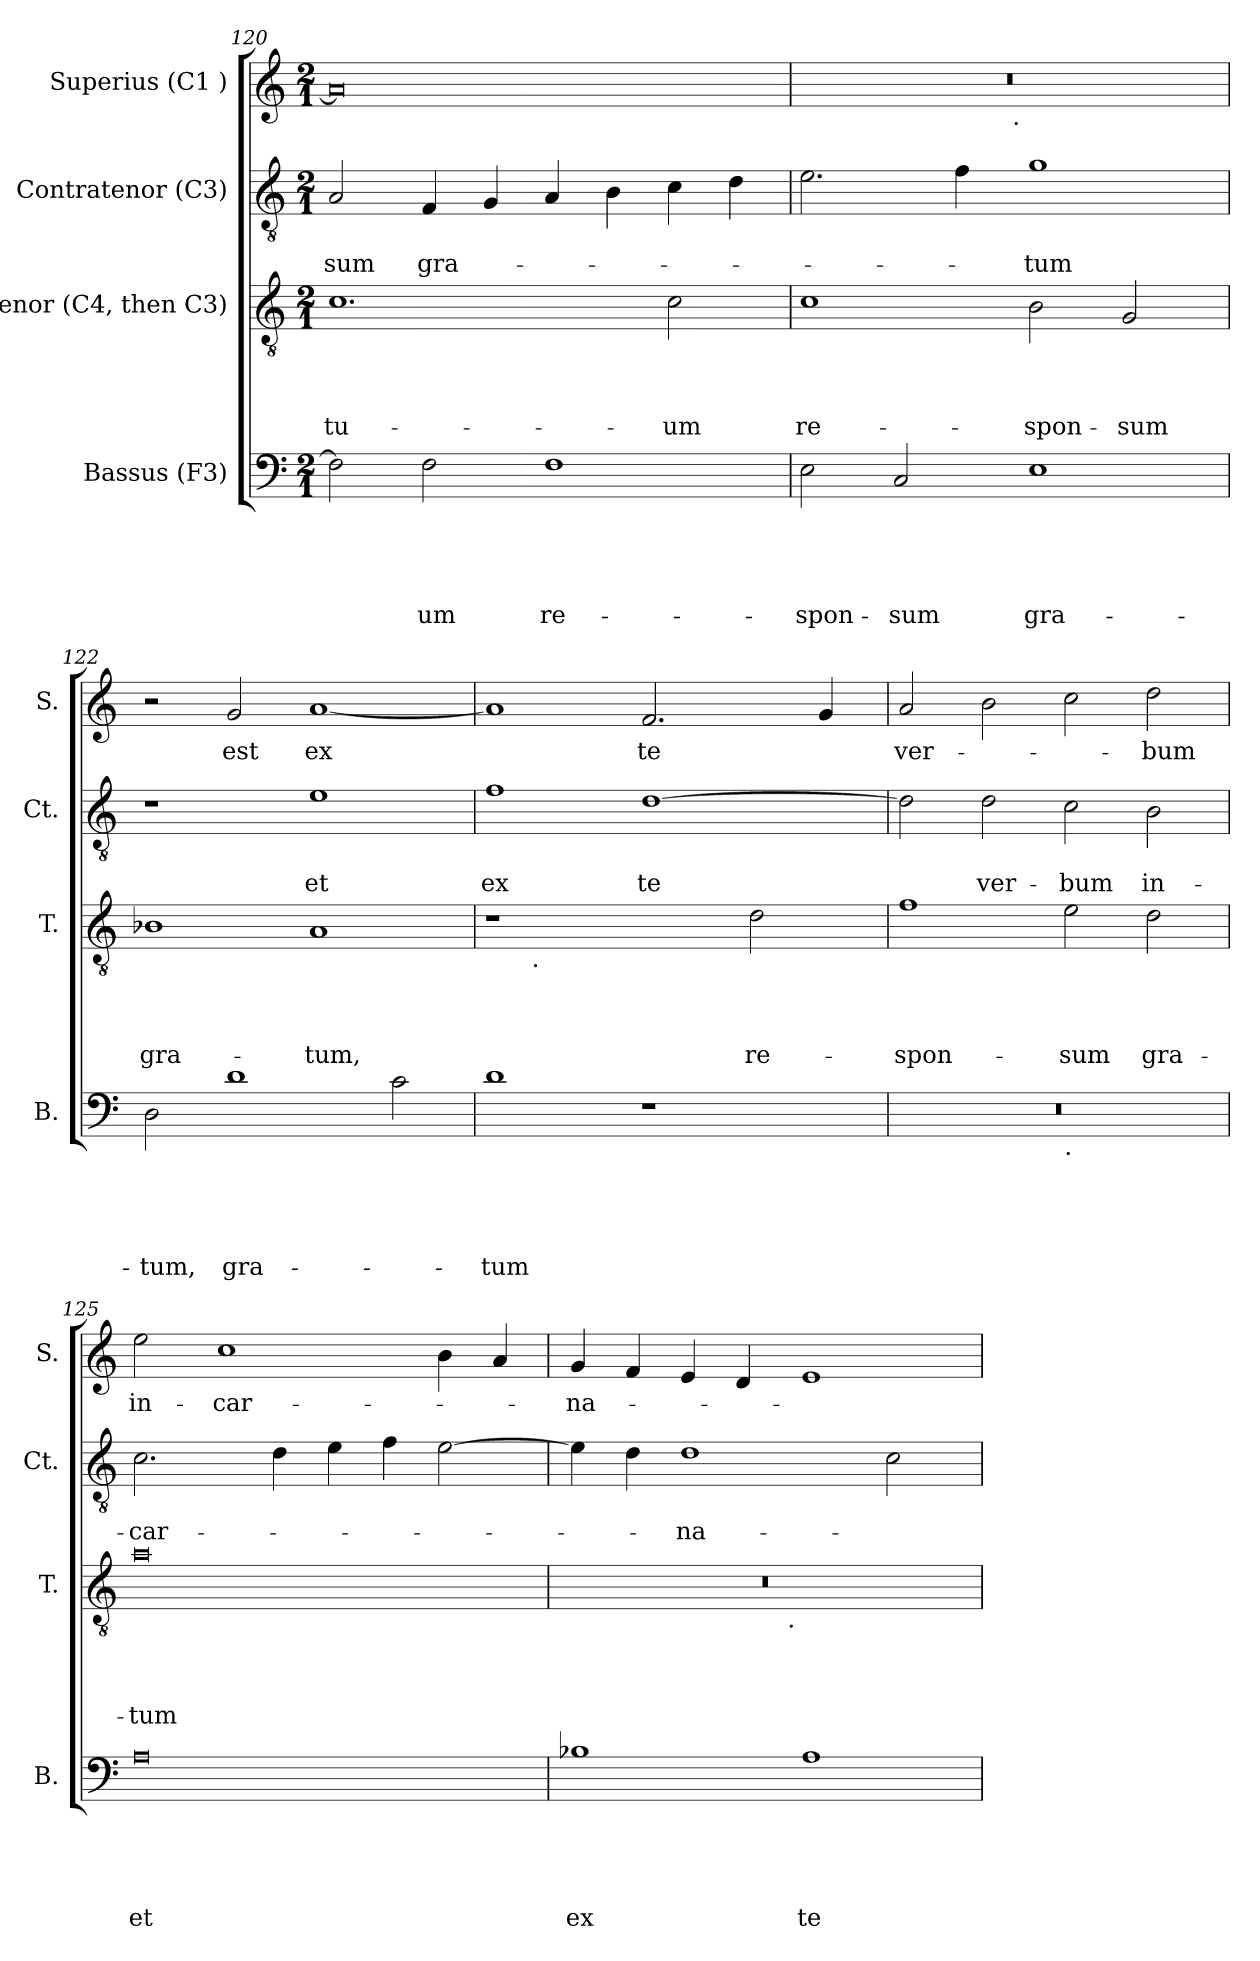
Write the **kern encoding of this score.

**kern	**text	**text	**text	**text	**text	**kern	**text	**text	**text	**text	**kern	**text	**text	**kern	**text
*part4	*part4	*part4	*part4	*part4	*part4	*part3	*part3	*part3	*part3	*part3	*part2	*part2	*part2	*part1	*part1
*staff4	*staff4	*staff4	*staff4	*staff4	*staff4	*staff3	*staff3	*staff3	*staff3	*staff3	*staff2	*staff2	*staff2	*staff1	*staff1
*I"Bassus (F3)	*	*	*	*	*	*I"Tenor (C4, then C3)	*	*	*	*	*I"Contratenor (C3)	*	*	*I"Superius (C1 )	*
*I'B.	*	*	*	*	*	*I'T.	*	*	*	*	*I'Ct.	*	*	*I'S.	*
*clefF4	*	*	*	*	*	*clefGv2	*	*	*	*	*clefGv2	*	*	*clefG2	*
*k[]	*	*	*	*	*	*k[]	*	*	*	*	*k[]	*	*	*k[]	*
*C:	*	*	*	*	*	*C:	*	*	*	*	*C:	*	*	*C:	*
*M2/1	*	*	*	*	*	*M2/1	*	*	*	*	*M2/1	*	*	*M2/1	*
=120	=120	=120	=120	=120	=120	=120	=120	=120	=120	=120	=120	=120	=120	=120	=120
!	!	!	!	!	!	!	!	!	!	!LO:LY:b	!	!	!LO:LY:b	!	!
2F\]	.	.	.	.	.	1.c	.	.	.	tu-	2A/	.	-sum	0a]	.
!	!	!	!	!	!LO:LY:b	!	!	!	!	!	!	!	!LO:LY:b	!	!
2F\	.	.	.	.	-um	.	.	.	.	.	4F/	.	gra-	.	.
.	.	.	.	.	.	.	.	.	.	.	4G/	.	.	.	.
!	!	!	!	!	!LO:LY:b	!	!	!	!	!	!	!	!	!	!
1F	.	.	.	.	re-	.	.	.	.	.	4A/	.	.	.	.
.	.	.	.	.	.	.	.	.	.	.	4B\	.	.	.	.
!	!	!	!	!	!	!	!	!	!	!LO:LY:b	!	!	!	!	!
.	.	.	.	.	.	2c\	.	.	.	-um	4c\	.	.	.	.
.	.	.	.	.	.	.	.	.	.	.	4d\	.	.	.	.
=121	=121	=121	=121	=121	=121	=121	=121	=121	=121	=121	=121	=121	=121	=121	=121
!	!	!	!	!	!LO:LY:b	!	!	!	!	!LO:LY:b	!	!	!	!	!
*	*	*	*	*	*	*	*	*	*	*	*	*	*	*^	*
2E\	.	.	.	.	-spon-	1c	.	.	.	re-	2.e\	.	.	0r	2ryy	.
!	!	!	!	!	!LO:LY:b:rj	!	!	!	!	!	!	!	!	!	!	!
2C/	.	.	.	.	-sum	.	.	.	.	.	.	.	.	.	4...ryy	.
.	.	.	.	.	.	.	.	.	.	.	4f\	.	.	.	.	.
!	!	!	!	!	!	!	!	!	!	!	!	!	!	!	!LO:TX:b:t=.	!
.	.	.	.	.	.	.	.	.	.	.	.	.	.	.	1ryy	.
!	!	!	!	!	!LO:LY:b	!	!	!	!	!LO:LY:b	!	!	!LO:LY:b	!	!	!
1E	.	.	.	.	gra-	2B\	.	.	.	-spon-	1g	.	-tum	.	.	.
!	!	!	!	!	!	!	!	!	!	!LO:LY:b:rj	!	!	!	!	!	!
.	.	.	.	.	.	2G/	.	.	.	-sum	.	.	.	.	.	.
.	.	.	.	.	.	.	.	.	.	.	.	.	.	.	32ryy	.
!!LO:PB:g=z
=122	=122	=122	=122	=122	=122	=122	=122	=122	=122	=122	=122	=122	=122	=122	=122	=122
!	!	!	!	!	!LO:LY:b	!	!	!	!	!LO:LY:b	!	!	!	!	!	!
*	*	*	*	*	*	*	*	*	*	*	*	*	*	*v	*v	*
2D\	.	.	.	.	-tum,	1B-	.	.	.	gra-	1r	.	.	2r	.
!	!	!	!	!	!LO:LY:b	!	!	!	!	!	!	!	!	!	!LO:LY:b
1d	.	.	.	.	gra-	.	.	.	.	.	.	.	.	2g/	est
!	!	!	!	!	!	!	!	!	!	!LO:LY:b	!	!	!LO:LY:b	!	!LO:LY:b
.	.	.	.	.	.	1A	.	.	.	-tum,	1e	.	et	[<1a	ex
2c\	.	.	.	.	.	.	.	.	.	.	.	.	.	.	.
=123	=123	=123	=123	=123	=123	=123	=123	=123	=123	=123	=123	=123	=123	=123	=123
!	!	!	!	!	!LO:LY:b	!	!	!	!	!	!	!	!LO:LY:b	!	!
*	*	*	*	*	*	*^	*	*	*	*	*	*	*	*	*
1d	.	.	.	.	-tum	1r	8.ryy	.	.	.	.	1f	.	ex	1a]	.
!	!	!	!	!	!	!	!LO:TX:b:t=.	!	!	!	!	!	!	!	!	!
.	.	.	.	.	.	.	1ryy	.	.	.	.	.	.	.	.	.
!	!	!	!	!	!	!	!	!	!	!	!	!	!	!LO:LY:b	!	!LO:LY:b
1r	.	.	.	.	.	2ryy	.	.	.	.	.	[>1d	.	te	2.f/	te
.	.	.	.	.	.	.	2ryy	.	.	.	.	.	.	.	.	.
!	!	!	!	!	!	!	!	!	!	!	!LO:LY:b	!	!	!	!	!
.	.	.	.	.	.	2d\	.	.	.	.	re-	.	.	.	.	.
.	.	.	.	.	.	.	4ryy	.	.	.	.	.	.	.	.	.
.	.	.	.	.	.	.	.	.	.	.	.	.	.	.	4g/	.
.	.	.	.	.	.	.	16ryy	.	.	.	.	.	.	.	.	.
=124	=124	=124	=124	=124	=124	=124	=124	=124	=124	=124	=124	=124	=124	=124	=124	=124
!	!	!	!	!	!	!	!	!	!	!	!LO:LY:b	!	!	!	!	!LO:LY:b
*^	*	*	*	*	*	*v	*v	*	*	*	*	*	*	*	*	*
0r	1ryy	.	.	.	.	.	1f	.	.	.	-spon-	2d\]	.	.	2a/	ver-
!	!	!	!	!	!	!	!	!	!	!	!	!	!	!LO:LY:b	!	!
.	.	.	.	.	.	.	.	.	.	.	.	2d\	.	ver-	2b\	.
!	!LO:TX:b:t=.	!	!	!	!	!	!	!	!	!	!	!	!	!	!	!
!	!	!	!	!	!	!	!	!	!	!	!LO:LY:b	!	!	!LO:LY:b	!	!
.	1ryy	.	.	.	.	.	2e\	.	.	.	-sum	2c\	.	-bum	2cc\	.
!	!	!	!	!	!	!	!	!	!	!	!LO:LY:b	!	!	!LO:LY:b	!	!LO:LY:b
.	.	.	.	.	.	.	2d\	.	.	.	gra-	2B\	.	in-	2dd\	-bum
=125	=125	=125	=125	=125	=125	=125	=125	=125	=125	=125	=125	=125	=125	=125	=125	=125
!	!	!	!	!	!	!LO:LY:b:rj	!	!	!	!	!LO:LY:b	!	!	!LO:LY:b	!	!LO:LY:b
*v	*v	*	*	*	*	*	*	*	*	*	*	*	*	*	*	*
0A	.	.	.	.	et	0a	.	.	.	-tum	2.c\	.	-car-	2ee\	in-
!	!	!	!	!	!	!	!	!	!	!	!	!	!	!	!LO:LY:b
.	.	.	.	.	.	.	.	.	.	.	.	.	.	1cc	-car-
.	.	.	.	.	.	.	.	.	.	.	4d\	.	.	.	.
.	.	.	.	.	.	.	.	.	.	.	4e\	.	.	.	.
.	.	.	.	.	.	.	.	.	.	.	4f\	.	.	.	.
.	.	.	.	.	.	.	.	.	.	.	[>2e\	.	.	4b\	.
.	.	.	.	.	.	.	.	.	.	.	.	.	.	4a/	.
=126	=126	=126	=126	=126	=126	=126	=126	=126	=126	=126	=126	=126	=126	=126	=126
!	!	!	!	!	!LO:LY:b	!	!	!	!	!	!	!	!	!	!LO:LY:b
*	*	*	*	*	*	*^	*	*	*	*	*	*	*	*	*
1B-	.	.	.	.	ex	0r	2ryy	.	.	.	.	4e\]	.	.	4g/	-na-
.	.	.	.	.	.	.	.	.	.	.	.	4d\	.	.	4f/	.
!	!	!	!	!	!	!	!	!	!	!	!	!	!	!LO:LY:b	!	!
.	.	.	.	.	.	.	4...ryy	.	.	.	.	1d	.	-na-	4e/	.
.	.	.	.	.	.	.	.	.	.	.	.	.	.	.	4d/	.
!	!	!	!	!	!	!	!LO:TX:b:t=.	!	!	!	!	!	!	!	!	!
.	.	.	.	.	.	.	1ryy	.	.	.	.	.	.	.	.	.
!	!	!	!	!	!LO:LY:b	!	!	!	!	!	!	!	!	!	!	!
1A	.	.	.	.	te	.	.	.	.	.	.	.	.	.	1e	.
.	.	.	.	.	.	.	.	.	.	.	.	2c\	.	.	.	.
.	.	.	.	.	.	.	32ryy	.	.	.	.	.	.	.	.	.
*	*	*	*	*	*	*v	*v	*	*	*	*	*	*	*	*	*
=	=	=	=	=	=	=	=	=	=	=	=	=	=	=	=
*-	*-	*-	*-	*-	*-	*-	*-	*-	*-	*-	*-	*-	*-	*-	*-
